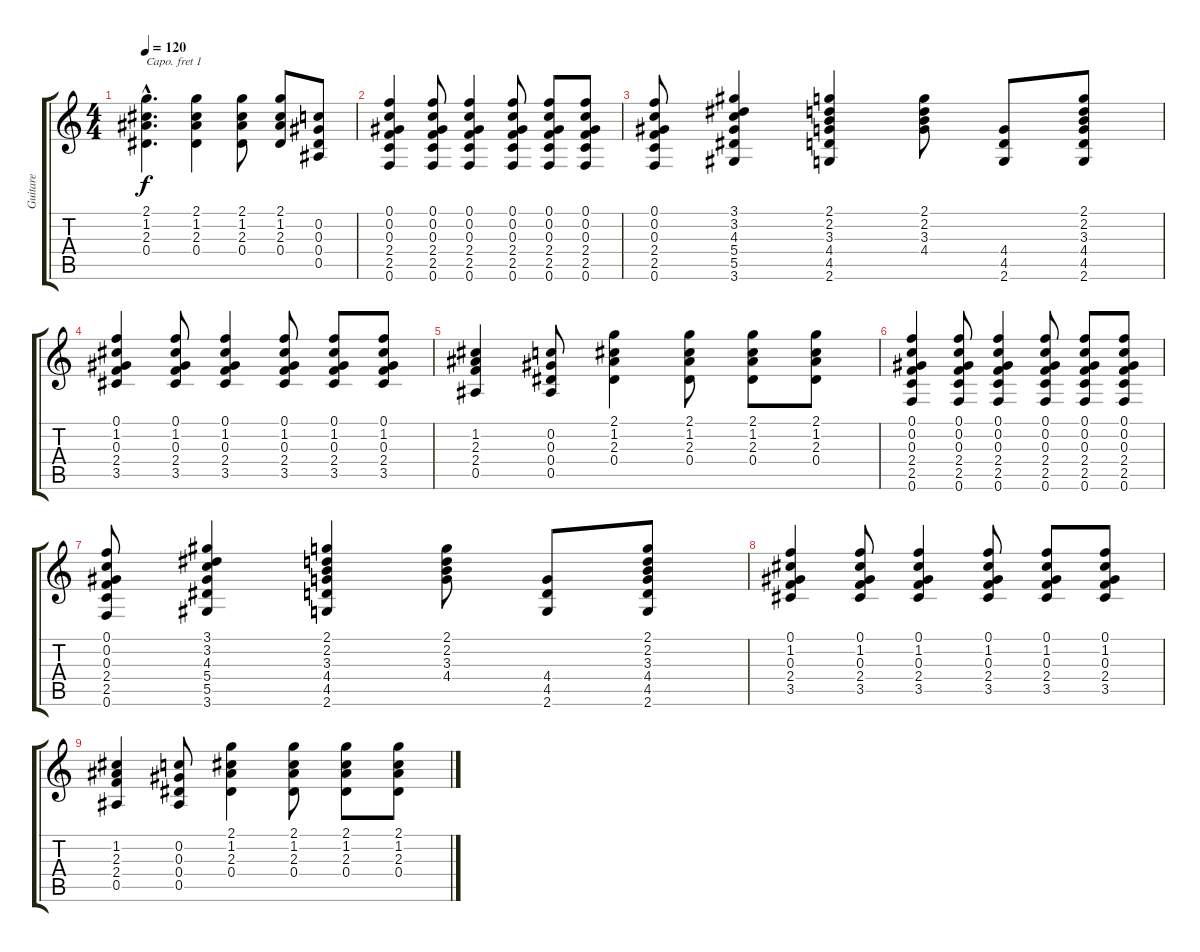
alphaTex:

\track ("Guitare" "Guitare") {instrument acousticguitarsteel}
\staff {score tabs}
\capo 1
\tuning (E4 B3 G3 D3 A2 E2) {hide}
\ts (4 4)
\tempo 120
\clef g2
\ks c
(2.1{hac} 1.2{hac} 2.3{hac} 0.4{hac}).4{d dy f} (2.1 1.2 2.3 0.4).4 (2.1 1.2 2.3 0.4).8 (2.1 1.2 2.3 0.4).8 (0.2 0.3 0.4 0.5).8 |
(0.1 0.2 0.3 2.4 2.5 0.6).4 (0.1 0.2 0.3 2.4 2.5 0.6).8 (0.1 0.2 0.3 2.4 2.5 0.6).4 (0.1 0.2 0.3 2.4 2.5 0.6).8 (0.1 0.2 0.3 2.4 2.5 0.6).8 (0.1 0.2 0.3 2.4 2.5 0.6).8 |
(0.1 0.2 0.3 2.4 2.5 0.6).8 (3.1 3.2 4.3 5.4 5.5 3.6).4 (2.1 2.2 3.3 4.4 4.5 2.6).4 (2.1 2.2 3.3 4.4).8 (4.4 4.5 2.6).8 (2.1 2.2 3.3 4.4 4.5 2.6).8 |
(0.1 1.2 0.3 2.4 3.5).4 (0.1 1.2 0.3 2.4 3.5).8 (0.1 1.2 0.3 2.4 3.5).4 (0.1 1.2 0.3 2.4 3.5).8 (0.1 1.2 0.3 2.4 3.5).8 (0.1 1.2 0.3 2.4 3.5).8 |
(1.2 2.3 2.4 0.5).4 (0.2 0.3 0.4 0.5).8 (2.1 1.2 2.3 0.4).4 (2.1 1.2 2.3 0.4).8 (2.1 1.2 2.3 0.4).8 (2.1 1.2 2.3 0.4).8 |
(0.1 0.2 0.3 2.4 2.5 0.6).4 (0.1 0.2 0.3 2.4 2.5 0.6).8 (0.1 0.2 0.3 2.4 2.5 0.6).4 (0.1 0.2 0.3 2.4 2.5 0.6).8 (0.1 0.2 0.3 2.4 2.5 0.6).8 (0.1 0.2 0.3 2.4 2.5 0.6).8 |
(0.1 0.2 0.3 2.4 2.5 0.6).8 (3.1 3.2 4.3 5.4 5.5 3.6).4 (2.1 2.2 3.3 4.4 4.5 2.6).4 (2.1 2.2 3.3 4.4).8 (4.4 4.5 2.6).8 (2.1 2.2 3.3 4.4 4.5 2.6).8 |
(0.1 1.2 0.3 2.4 3.5).4 (0.1 1.2 0.3 2.4 3.5).8 (0.1 1.2 0.3 2.4 3.5).4 (0.1 1.2 0.3 2.4 3.5).8 (0.1 1.2 0.3 2.4 3.5).8 (0.1 1.2 0.3 2.4 3.5).8 |
(1.2 2.3 2.4 0.5).4 (0.2 0.3 0.4 0.5).8 (2.1 1.2 2.3 0.4).4 (2.1 1.2 2.3 0.4).8 (2.1 1.2 2.3 0.4).8 (2.1 1.2 2.3 0.4).8
